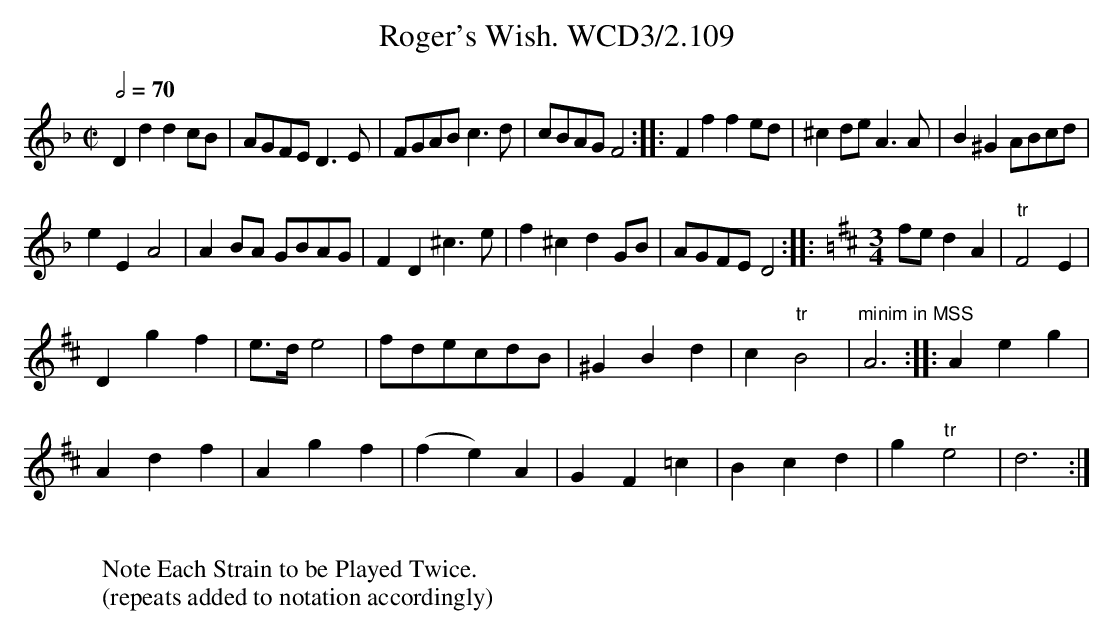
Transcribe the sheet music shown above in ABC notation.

X:1
T:Roger's Wish. WCD3/2.109
M:C|
L:1/8
Q:1/2=70
K:Dm
D2d2 d2cB|AGFE D3E|FGAB c3d|cBAG F4::F2\
f2 f2ed|^c2de A3A|B2^G2 ABcd|
e2E2 A4| A2BA GBAG|F2D2 ^c3e|f2^c2 d2GB|\
AGFE D4::[K:D][M:3/4]fe d2A2|"tr"F4 E2|
D2g2f2|e>d e4|fdecdB|^G2B2d2|\
c2 "tr"B4|"minim in MSS"A6::A2e2g2|
A2d2f2|A2g2f2|(f2e2)A2|\
G2F2=c2|B2c2d2|g2 "tr"e4|d6:|
W:
W:Note Each Strain to be Played Twice.
W:(repeats added to notation accordingly)
